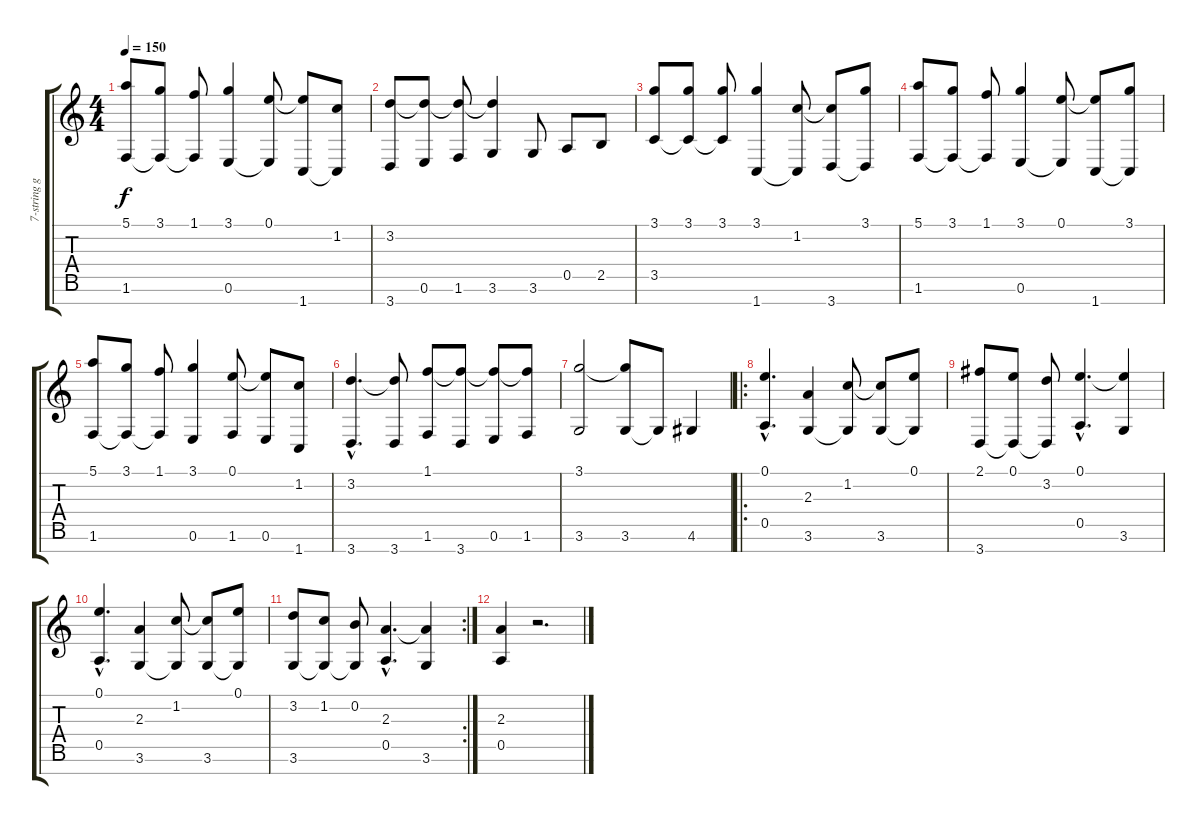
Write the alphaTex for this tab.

\track ("7-string guitar" "7-string g") {instrument overdrivenguitar}
\staff {score tabs}
\tuning (E4 B3 G3 D3 A2 E2 B1) {hide}
\ts (4 4)
\tempo 150
\clef g2
\ks c
(5.1 1.6).8{dy f} (3.1 1.6{t}).8 (1.1 1.6{t}).8 (3.1 0.6).4 (0.1 0.6{t}).8 (0.1{t} 1.7).8 (1.2 1.7{t}).8 |
(3.2 3.7).8 (3.2{t} 0.6).8 (3.2{t} 1.6).8 (3.2{t} 3.6).4 3.6.8 0.5.8 2.5.8 |
(3.1 3.5).8 (3.1 3.5{t}).8 (3.1 3.5{t}).8 (3.1 1.7).4 (1.2 1.7{t}).8 (1.2{t} 3.7).8 (3.1 3.7{t}).8 |
(5.1 1.6).8 (3.1 1.6{t}).8 (1.1 1.6{t}).8 (3.1 0.6).4 (0.1 0.6{t}).8 (0.1{t} 1.7).8 (3.1 1.7{t}).8 |
(5.1 1.6).8 (3.1 1.6{t}).8 (1.1 1.6{t}).8 (3.1 0.6).4 (0.1 1.6).8 (0.1{t} 0.6).8 (1.2 1.7).8 |
(3.2{hac} 3.7{hac}).4{d} (3.2{t} 3.7).8 (1.1 1.6).8 (1.1{t} 3.7).8 (1.1{t} 0.6).8 (1.1{t} 1.6).8 |
(3.1 3.6).2 (3.1{t} 3.6).8 3.6{t}.8 4.6.4 |
\ro
(0.1{hac} 0.5{hac}).4{d} (2.3 3.6).4 (1.2 3.6{t}).8 (1.2{t} 3.6).8 (0.1 3.6{t}).8 |
(2.1 3.7).8 (0.1 3.7{t}).8 (3.2 3.7{t}).8 (0.1{hac} 0.5{hac}).4{d} (0.1{t} 3.6).4 |
(0.1{hac} 0.5{hac}).4{d} (2.3 3.6).4 (1.2 3.6{t}).8 (1.2{t} 3.6).8 (0.1 3.6{t}).8 |
\rc 2
(3.2 3.6).8 (1.2 3.6{t}).8 (0.2 3.6{t}).8 (2.3{hac} 0.5{hac}).4{d} (2.3{t} 3.6).4 |
(2.3 0.5).4 r.2{d}
